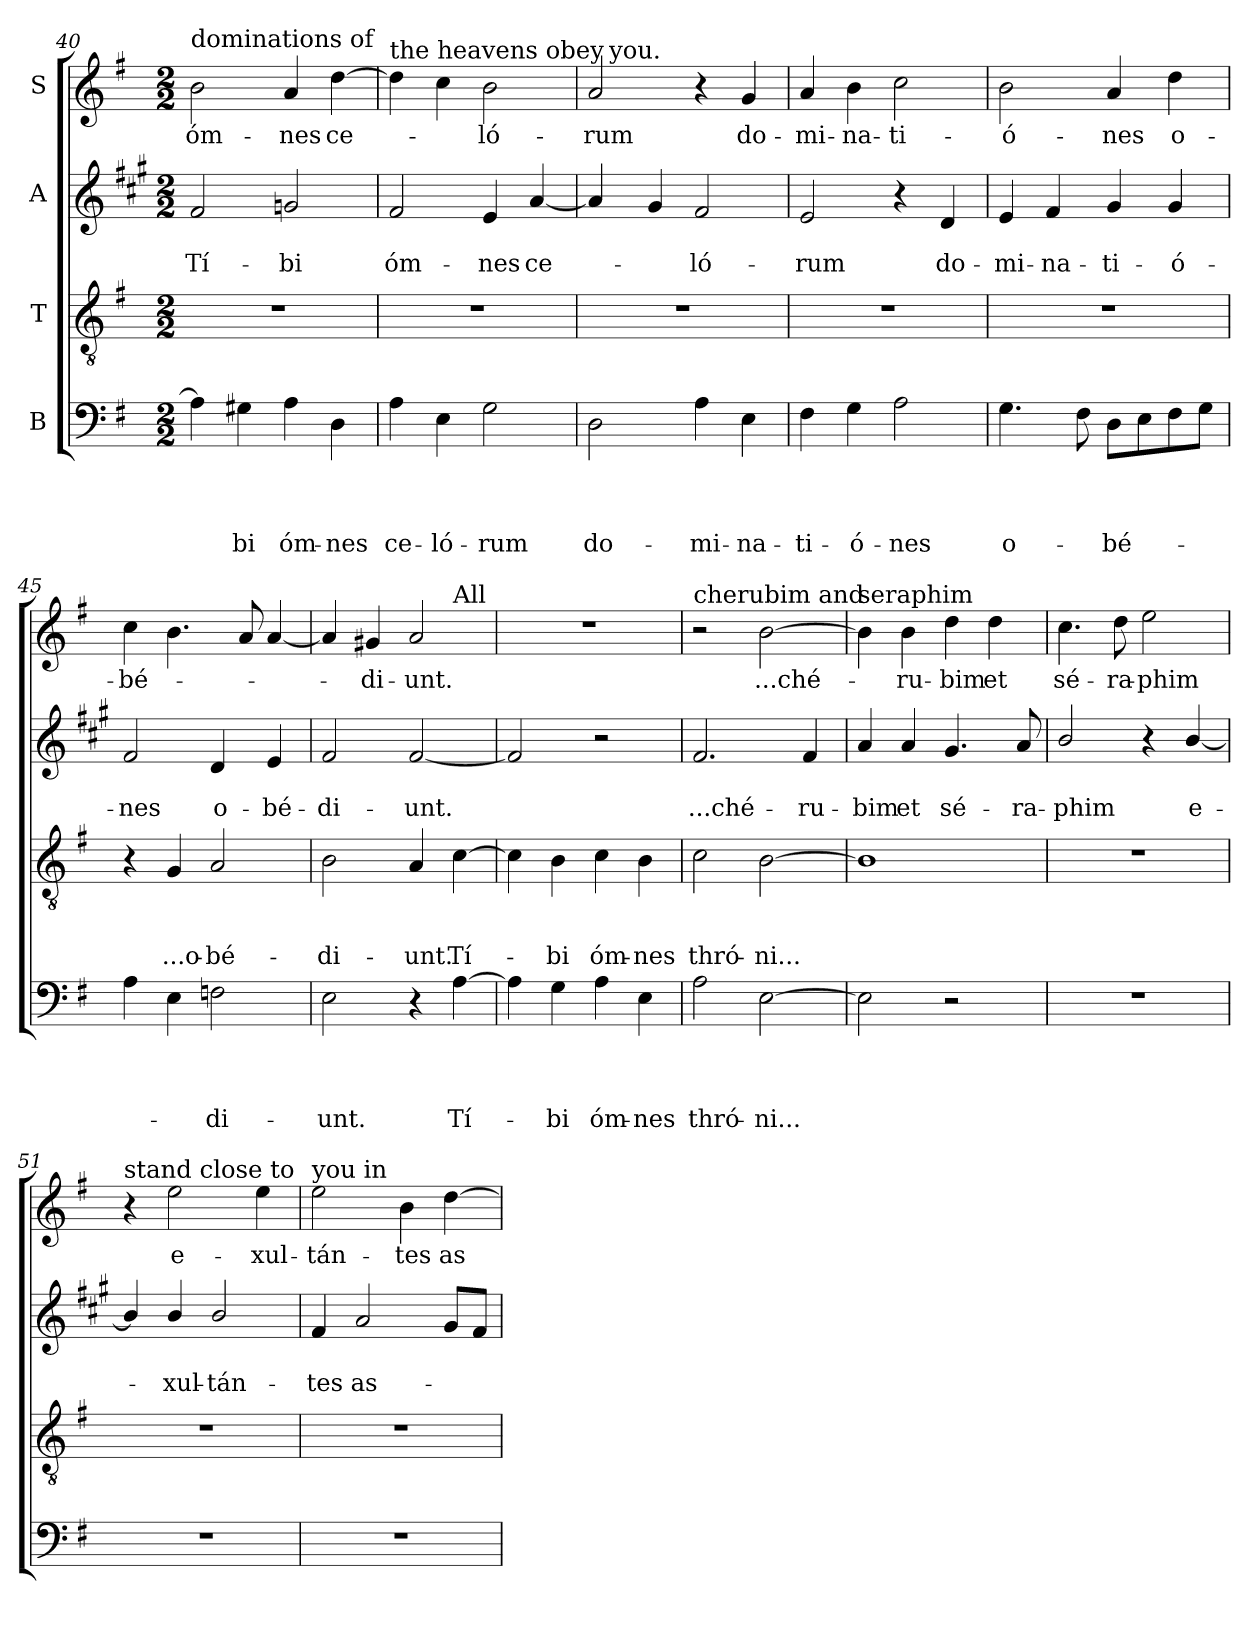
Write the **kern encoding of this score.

**kern	**text	**text	**text	**text	**kern	**text	**text	**text	**kern	**text	**text	**kern	**text
*part4	*part4	*part4	*part4	*part4	*part3	*part3	*part3	*part3	*part2	*part2	*part2	*part1	*part1
*staff4	*staff4	*staff4	*staff4	*staff4	*staff3	*staff3	*staff3	*staff3	*staff2	*staff2	*staff2	*staff1	*staff1
*I"B	*	*	*	*	*I"T	*	*	*	*I"A	*	*	*I"S	*
*clefF4	*	*	*	*	*clefGv2	*	*	*	*clefG2	*	*	*clefG2	*
*	*	*	*	*	*	*	*	*	*ITrd1c2	*	*	*	*
*k[f#]	*	*	*	*	*k[f#]	*	*	*	*k[f#]	*	*	*k[f#]	*
*G:	*	*	*	*	*G:	*	*	*	*G:	*	*	*G:	*
*M2/2	*	*	*	*	*M2/2	*	*	*	*M2/2	*	*	*M2/2	*
=40	=40	=40	=40	=40	=40	=40	=40	=40	=40	=40	=40	=40	=40
!	!	!	!	!	!	!	!	!	!	!	!	!LO:TX:a:t=dominations of	!
!	!	!	!	!	!	!	!	!	!	!	!LO:LY:b	!	!LO:LY:b
4A\]	.	.	.	.	1r	.	.	.	2e/	.	Tí-	2b\	óm-
!	!	!	!	!LO:LY:b	!	!	!	!	!	!	!	!	!
4G#\	.	.	.	-bi	.	.	.	.	.	.	.	.	.
!	!	!	!	!LO:LY:b	!	!	!	!	!	!	!LO:LY:b	!	!LO:LY:b
4A\	.	.	.	óm-	.	.	.	.	2f/	.	-bi	4a/	-nes
!	!	!	!	!LO:LY:b	!	!	!	!	!	!	!	!	!LO:LY:b
4D\	.	.	.	-nes	.	.	.	.	.	.	.	[4dd\	ce-
=41	=41	=41	=41	=41	=41	=41	=41	=41	=41	=41	=41	=41	=41
!	!	!	!	!	!	!	!	!	!	!	!	!LO:TX:a:t=the heavens obey	!
!	!	!	!	!LO:LY:b	!	!	!	!	!	!	!LO:LY:b	!	!
4A\	.	.	.	ce-	1r	.	.	.	2e/	.	óm-	4dd\]	.
!	!	!	!	!LO:LY:b	!	!	!	!	!	!	!	!	!
4E\	.	.	.	-ló-	.	.	.	.	.	.	.	4cc\	.
!	!	!	!	!LO:LY:b	!	!	!	!	!	!	!LO:LY:b	!	!LO:LY:b
2G\	.	.	.	-rum	.	.	.	.	4d/	.	-nes	2b\	-ló-
!	!	!	!	!	!	!	!	!	!	!	!LO:LY:b	!	!
.	.	.	.	.	.	.	.	.	[4g/	.	ce-	.	.
=42	=42	=42	=42	=42	=42	=42	=42	=42	=42	=42	=42	=42	=42
!	!	!	!	!LO:LY:b	!	!	!	!	!	!	!	!	!LO:LY:b
*	*	*	*	*	*	*	*	*	*	*	*	*^	*
2D\	.	.	.	do-	1r	.	.	.	4g/]	.	.	2a/	16ryy	-rum
!	!	!	!	!	!	!	!	!	!	!	!	!	!LO:TX:a:t=you.	!
.	.	.	.	.	.	.	.	.	.	.	.	.	2...ryy	.
.	.	.	.	.	.	.	.	.	4f#/	.	.	.	.	.
!	!	!	!	!LO:LY:b	!	!	!	!	!	!	!LO:LY:b	!	!	!
4A\	.	.	.	-mi-	.	.	.	.	2e/	.	-ló-	4r	.	.
!	!	!	!	!LO:LY:b	!	!	!	!	!	!	!	!	!	!LO:LY:b
4E\	.	.	.	-na-	.	.	.	.	.	.	.	4g/	.	do-
!!LO:LB:g=z
=43	=43	=43	=43	=43	=43	=43	=43	=43	=43	=43	=43	=43	=43	=43
!	!	!	!	!LO:LY:b	!	!	!	!	!	!	!LO:LY:b	!	!	!LO:LY:b
*	*	*	*	*	*	*	*	*	*	*	*	*v	*v	*
4F#\	.	.	.	-ti-	1r	.	.	.	2d/	.	-rum	4a/	-mi-
!	!	!	!	!LO:LY:b	!	!	!	!	!	!	!	!	!LO:LY:b
4G\	.	.	.	-ó-	.	.	.	.	.	.	.	4b\	-na-
!	!	!	!	!LO:LY:b	!	!	!	!	!	!	!	!	!LO:LY:b
2A\	.	.	.	-nes	.	.	.	.	4r	.	.	2cc\	-ti-
!	!	!	!	!	!	!	!	!	!	!	!LO:LY:b	!	!
.	.	.	.	.	.	.	.	.	4c/	.	do-	.	.
=44	=44	=44	=44	=44	=44	=44	=44	=44	=44	=44	=44	=44	=44
!	!	!	!	!LO:LY:b	!	!	!	!	!	!	!LO:LY:b	!	!LO:LY:b
4.G\	.	.	.	o-	1r	.	.	.	4d/	.	-mi-	2b\	-ó-
!	!	!	!	!	!	!	!	!	!	!	!LO:LY:b	!	!
.	.	.	.	.	.	.	.	.	4e/	.	-na-	.	.
8F#\	.	.	.	.	.	.	.	.	.	.	.	.	.
!	!	!	!	!LO:LY:b	!	!	!	!	!	!	!LO:LY:b	!	!LO:LY:b
8D\L	.	.	.	-bé-	.	.	.	.	4f#/	.	-ti-	4a/	-nes
8E\	.	.	.	.	.	.	.	.	.	.	.	.	.
!	!	!	!	!	!	!	!	!	!	!	!LO:LY:b	!	!LO:LY:b
8F#\	.	.	.	.	.	.	.	.	4f#/	.	-ó-	4dd\	o-
8G\J	.	.	.	.	.	.	.	.	.	.	.	.	.
=45	=45	=45	=45	=45	=45	=45	=45	=45	=45	=45	=45	=45	=45
!	!	!	!	!	!	!	!	!	!	!	!LO:LY:b	!	!LO:LY:b
4A\	.	.	.	.	4r	.	.	.	2e/	.	-nes	4cc\	-bé-
!	!	!	!	!	!	!	!	!LO:LY:b	!	!	!	!	!
4E\	.	.	.	.	4G/	.	.	...o-	.	.	.	4.b\	.
!	!	!	!	!LO:LY:b	!	!	!	!LO:LY:b	!	!	!LO:LY:b	!	!
2F\	.	.	.	-di-	2A/	.	.	-bé-	4c/	.	o-	.	.
.	.	.	.	.	.	.	.	.	.	.	.	8a/	.
!	!	!	!	!	!	!	!	!	!	!	!LO:LY:b	!	!
.	.	.	.	.	.	.	.	.	4d/	.	-bé-	[4a/	.
=46	=46	=46	=46	=46	=46	=46	=46	=46	=46	=46	=46	=46	=46
!	!	!	!	!LO:LY:b	!	!	!	!LO:LY:b	!	!	!LO:LY:b	!	!
*	*	*	*	*	*	*	*	*	*	*	*	*^	*
2E\	.	.	.	-unt.	2B\	.	.	-di-	2e/	.	-di-	4a/]	2.ryy	.
!	!	!	!	!	!	!	!	!	!	!	!	!	!	!LO:LY:b
.	.	.	.	.	.	.	.	.	.	.	.	4g#/	.	-di-
!	!	!	!	!	!	!	!	!LO:LY:b	!	!	!LO:LY:b	!	!	!LO:LY:b
4r	.	.	.	.	4A/	.	.	-unt.	[2e/	.	-unt.	2a/	.	-unt.
!	!	!	!	!	!	!	!	!	!	!	!	!	!LO:TX:a:t=All	!
!	!	!	!	!LO:LY:b	!	!	!	!LO:LY:b	!	!	!	!	!	!
[4A\	.	.	.	Tí-	[4c\	.	.	Tí-	.	.	.	.	4ryy	.
=47	=47	=47	=47	=47	=47	=47	=47	=47	=47	=47	=47	=47	=47	=47
!	!	!	!	!	!	!	!	!	!	!	!	!LO:TX:a:t=thrones,	!	!
*	*	*	*	*	*	*	*	*	*	*	*	*v	*v	*
4A\]	.	.	.	.	4c\]	.	.	.	2e/]	.	.	1r	.
!	!	!	!	!LO:LY:b	!	!	!	!LO:LY:b	!	!	!	!	!
4G\	.	.	.	-bi	4B\	.	.	-bi	.	.	.	.	.
!	!	!	!	!LO:LY:b	!	!	!	!LO:LY:b	!	!	!	!	!
4A\	.	.	.	óm-	4c\	.	.	óm-	2r	.	.	.	.
!	!	!	!	!LO:LY:b	!	!	!	!LO:LY:b	!	!	!	!	!
4E\	.	.	.	-nes	4B\	.	.	-nes	.	.	.	.	.
=48	=48	=48	=48	=48	=48	=48	=48	=48	=48	=48	=48	=48	=48
!	!	!	!	!	!	!	!	!	!	!	!	!LO:TX:a:t=cherubim and	!
!	!	!	!	!LO:LY:b	!	!	!	!LO:LY:b	!	!	!LO:LY:b	!	!
2A\	.	.	.	thró-	2c\	.	.	thró-	2.e/	.	...ché-	2r	.
!	!	!	!	!LO:LY:b	!	!	!	!LO:LY:b	!	!	!	!	!LO:LY:b
[2E\	.	.	.	-ni...	[2B\	.	.	-ni...	.	.	.	[2b\	...ché-
!	!	!	!	!	!	!	!	!	!	!	!LO:LY:b	!	!
.	.	.	.	.	.	.	.	.	4e/	.	-ru-	.	.
!!LO:PB:g=z
=49	=49	=49	=49	=49	=49	=49	=49	=49	=49	=49	=49	=49	=49
!	!	!	!	!	!	!	!	!	!	!	!	!LO:TX:a:t=seraphim	!
!	!	!	!	!	!	!	!	!	!	!	!LO:LY:b	!	!
2E\]	.	.	.	.	1B]	.	.	.	4g/	.	-bim	4b\]	.
!	!	!	!	!	!	!	!	!	!	!	!LO:LY:b	!	!LO:LY:b
.	.	.	.	.	.	.	.	.	4g/	.	et	4b\	-ru-
!	!	!	!	!	!	!	!	!	!	!	!LO:LY:b	!	!LO:LY:b
2r	.	.	.	.	.	.	.	.	4.f#/	.	sé-	4dd\	-bim
!	!	!	!	!	!	!	!	!	!	!	!	!	!LO:LY:b
.	.	.	.	.	.	.	.	.	.	.	.	4dd\	et
!	!	!	!	!	!	!	!	!	!	!	!LO:LY:b	!	!
.	.	.	.	.	.	.	.	.	8g/	.	-ra-	.	.
=50	=50	=50	=50	=50	=50	=50	=50	=50	=50	=50	=50	=50	=50
!	!	!	!	!	!	!	!	!	!	!	!LO:LY:b	!	!LO:LY:b
1r	.	.	.	.	1r	.	.	.	2a/	.	-phim	4.cc\	sé-
!	!	!	!	!	!	!	!	!	!	!	!	!	!LO:LY:b
.	.	.	.	.	.	.	.	.	.	.	.	8dd\	-ra-
!	!	!	!	!	!	!	!	!	!	!	!	!	!LO:LY:b
.	.	.	.	.	.	.	.	.	4r	.	.	2ee\	-phim
!	!	!	!	!	!	!	!	!	!	!	!LO:LY:b	!	!
.	.	.	.	.	.	.	.	.	[4a/	.	e-	.	.
=51	=51	=51	=51	=51	=51	=51	=51	=51	=51	=51	=51	=51	=51
!	!	!	!	!	!	!	!	!	!	!	!	!LO:TX:a:t=stand close to	!
1r	.	.	.	.	1r	.	.	.	4a/]	.	.	4r	.
!	!	!	!	!	!	!	!	!	!	!	!LO:LY:b	!	!LO:LY:b
.	.	.	.	.	.	.	.	.	4a/	.	-xul-	2ee\	e-
!	!	!	!	!	!	!	!	!	!	!	!LO:LY:b	!	!
.	.	.	.	.	.	.	.	.	2a/	.	-tán-	.	.
!	!	!	!	!	!	!	!	!	!	!	!	!	!LO:LY:b
.	.	.	.	.	.	.	.	.	.	.	.	4ee\	-xul-
=52	=52	=52	=52	=52	=52	=52	=52	=52	=52	=52	=52	=52	=52
!	!	!	!	!	!	!	!	!	!	!	!	!LO:TX:a:t=you in	!
!	!	!	!	!	!	!	!	!	!	!	!LO:LY:b	!	!LO:LY:b
1r	.	.	.	.	1r	.	.	.	4e/	.	-tes	2ee\	-tán-
!	!	!	!	!	!	!	!	!	!	!	!LO:LY:b	!	!
.	.	.	.	.	.	.	.	.	2g/	.	as-	.	.
!	!	!	!	!	!	!	!	!	!	!	!	!	!LO:LY:b
.	.	.	.	.	.	.	.	.	.	.	.	4b\	-tes
!	!	!	!	!	!	!	!	!	!	!	!	!	!LO:LY:b
.	.	.	.	.	.	.	.	.	8f#/L	.	.	[4dd\	as-
.	.	.	.	.	.	.	.	.	8e/J	.	.	.	.
=	=	=	=	=	=	=	=	=	=	=	=	=	=
*-	*-	*-	*-	*-	*-	*-	*-	*-	*-	*-	*-	*-	*-
